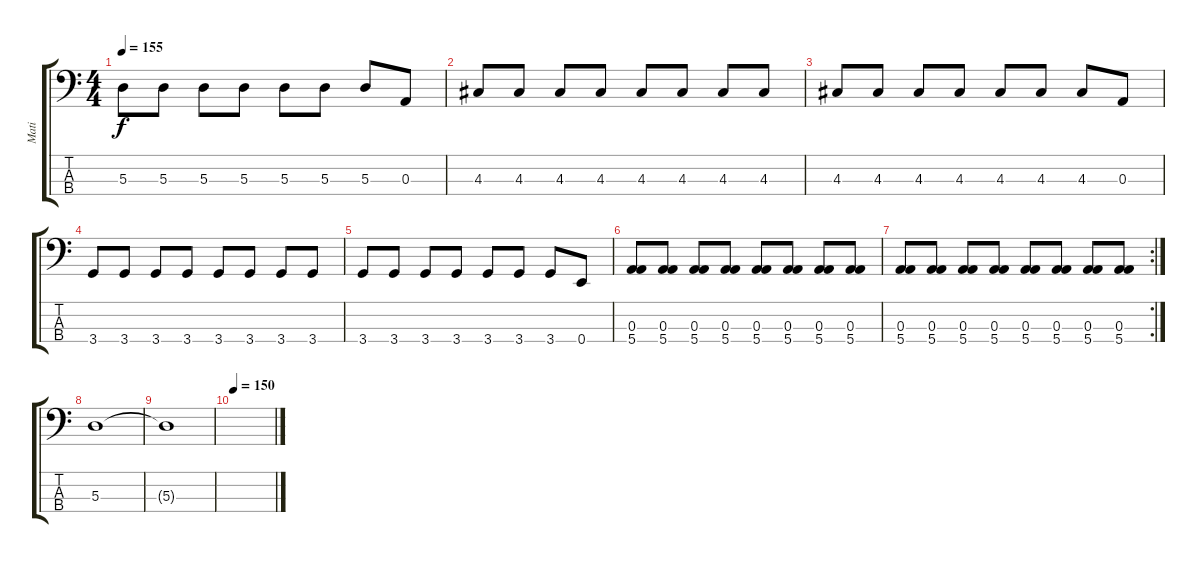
\track ("Mati" "Mati") {instrument electricbasspick}
\staff {score tabs}
\tuning (G2 D2 A1 E1) {hide}
\ts (4 4)
\tempo 155
\clef f4
\ks c
5.3.8{dy f} 5.3.8 5.3.8 5.3.8 5.3.8 5.3.8 5.3.8 0.3.8 |
4.3.8 4.3.8 4.3.8 4.3.8 4.3.8 4.3.8 4.3.8 4.3.8 |
4.3.8 4.3.8 4.3.8 4.3.8 4.3.8 4.3.8 4.3.8 0.3.8 |
3.4.8 3.4.8 3.4.8 3.4.8 3.4.8 3.4.8 3.4.8 3.4.8 |
3.4.8 3.4.8 3.4.8 3.4.8 3.4.8 3.4.8 3.4.8 0.4.8 |
(0.3 5.4).8 (0.3 5.4).8 (0.3 5.4).8 (0.3 5.4).8 (0.3 5.4).8 (0.3 5.4).8 (0.3 5.4).8 (0.3 5.4).8 |
\rc 2
(0.3 5.4).8 (0.3 5.4).8 (0.3 5.4).8 (0.3 5.4).8 (0.3 5.4).8 (0.3 5.4).8 (0.3 5.4).8 (0.3 5.4).8 |
5.3.1 |
5.3{t}.1 |
\tempo 150
